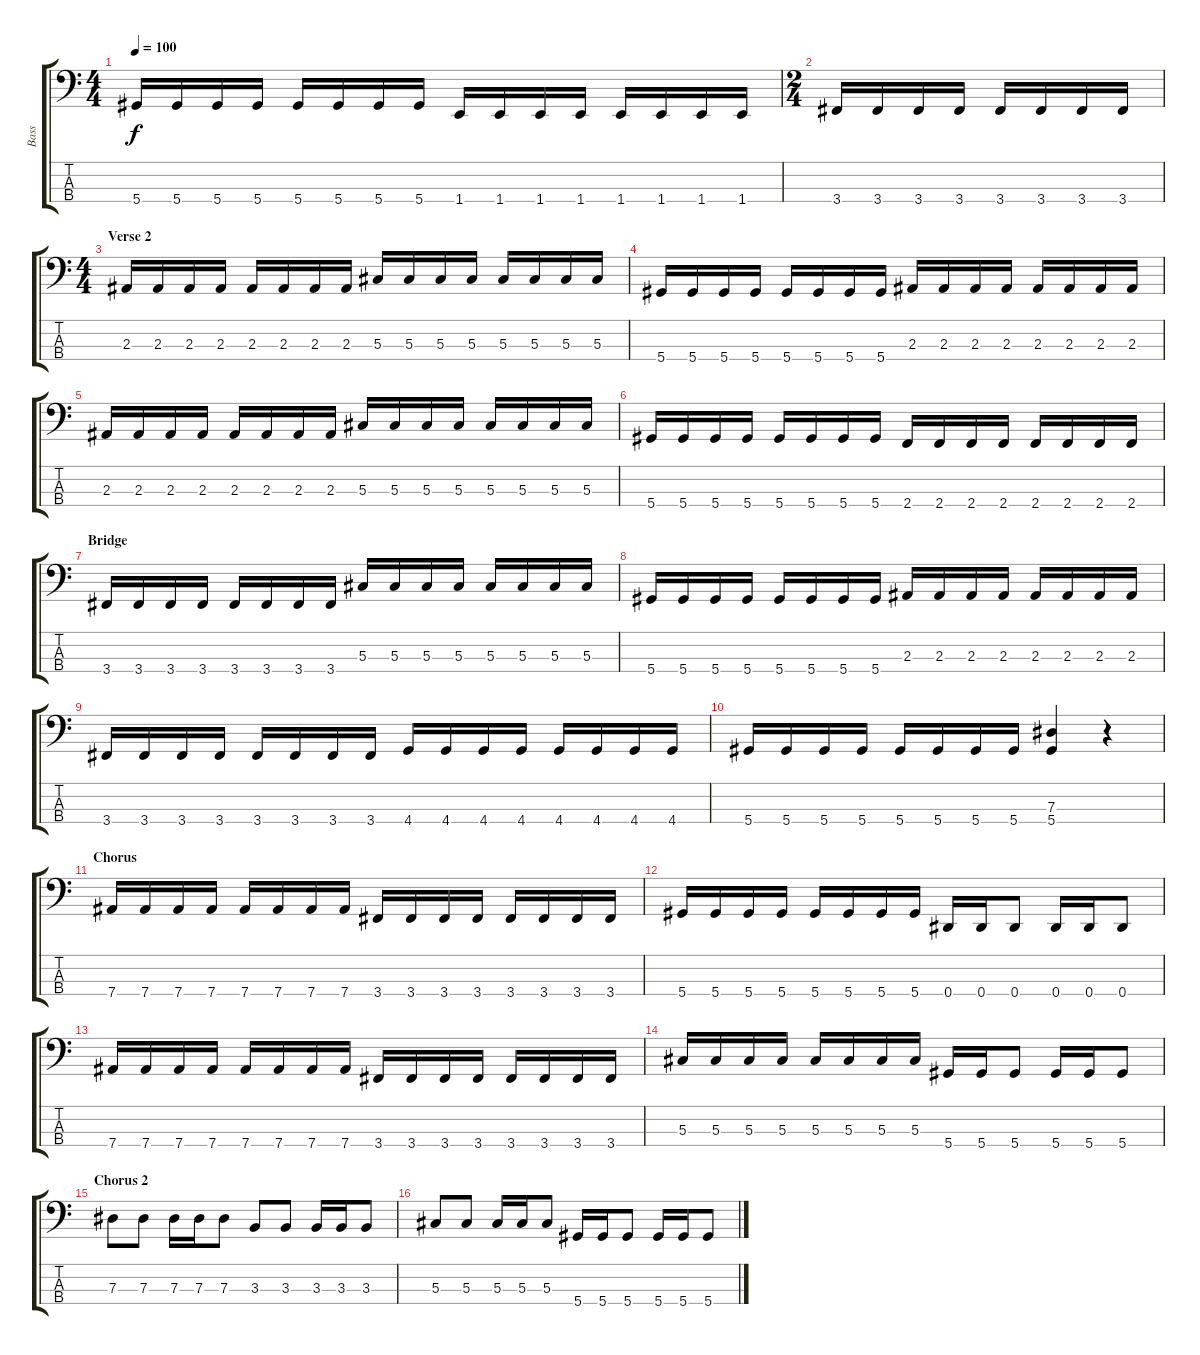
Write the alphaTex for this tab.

\track ("Bass" "Bass") {instrument electricbassfinger}
\staff {score tabs}
\tuning (Gb2 Db2 Ab1 Eb1) {hide}
\ts (4 4)
\tempo 100
\clef f4
\ks c
5.4.16{dy f} 5.4.16 5.4.16 5.4.16 5.4.16 5.4.16 5.4.16 5.4.16 1.4.16 1.4.16 1.4.16 1.4.16 1.4.16 1.4.16 1.4.16 1.4.16 |
\ts (2 4)
3.4.16 3.4.16 3.4.16 3.4.16 3.4.16 3.4.16 3.4.16 3.4.16 |
\ts (4 4)
\section ("" "Verse 2")
2.3.16 2.3.16 2.3.16 2.3.16 2.3.16 2.3.16 2.3.16 2.3.16 5.3.16 5.3.16 5.3.16 5.3.16 5.3.16 5.3.16 5.3.16 5.3.16 |
5.4.16 5.4.16 5.4.16 5.4.16 5.4.16 5.4.16 5.4.16 5.4.16 2.3.16 2.3.16 2.3.16 2.3.16 2.3.16 2.3.16 2.3.16 2.3.16 |
2.3.16 2.3.16 2.3.16 2.3.16 2.3.16 2.3.16 2.3.16 2.3.16 5.3.16 5.3.16 5.3.16 5.3.16 5.3.16 5.3.16 5.3.16 5.3.16 |
5.4.16 5.4.16 5.4.16 5.4.16 5.4.16 5.4.16 5.4.16 5.4.16 2.4.16 2.4.16 2.4.16 2.4.16 2.4.16 2.4.16 2.4.16 2.4.16 |
\section ("" "Bridge ")
3.4.16 3.4.16 3.4.16 3.4.16 3.4.16 3.4.16 3.4.16 3.4.16 5.3.16 5.3.16 5.3.16 5.3.16 5.3.16 5.3.16 5.3.16 5.3.16 |
5.4.16 5.4.16 5.4.16 5.4.16 5.4.16 5.4.16 5.4.16 5.4.16 2.3.16 2.3.16 2.3.16 2.3.16 2.3.16 2.3.16 2.3.16 2.3.16 |
3.4.16 3.4.16 3.4.16 3.4.16 3.4.16 3.4.16 3.4.16 3.4.16 4.4.16 4.4.16 4.4.16 4.4.16 4.4.16 4.4.16 4.4.16 4.4.16 |
5.4.16 5.4.16 5.4.16 5.4.16 5.4.16 5.4.16 5.4.16 5.4.16 (7.3 5.4).4 r.4 |
\section ("" "Chorus")
7.4.16 7.4.16 7.4.16 7.4.16 7.4.16 7.4.16 7.4.16 7.4.16 3.4.16 3.4.16 3.4.16 3.4.16 3.4.16 3.4.16 3.4.16 3.4.16 |
5.4.16 5.4.16 5.4.16 5.4.16 5.4.16 5.4.16 5.4.16 5.4.16 0.4.16 0.4.16 0.4.8 0.4.16 0.4.16 0.4.8 |
7.4.16 7.4.16 7.4.16 7.4.16 7.4.16 7.4.16 7.4.16 7.4.16 3.4.16 3.4.16 3.4.16 3.4.16 3.4.16 3.4.16 3.4.16 3.4.16 |
5.3.16 5.3.16 5.3.16 5.3.16 5.3.16 5.3.16 5.3.16 5.3.16 5.4.16 5.4.16 5.4.8 5.4.16 5.4.16 5.4.8 |
\section ("" "Chorus 2 ")
7.3.8 7.3.8 7.3.16 7.3.16 7.3.8 3.3.8 3.3.8 3.3.16 3.3.16 3.3.8 |
5.3.8 5.3.8 5.3.16 5.3.16 5.3.8 5.4.16 5.4.16 5.4.8 5.4.16 5.4.16 5.4.8
